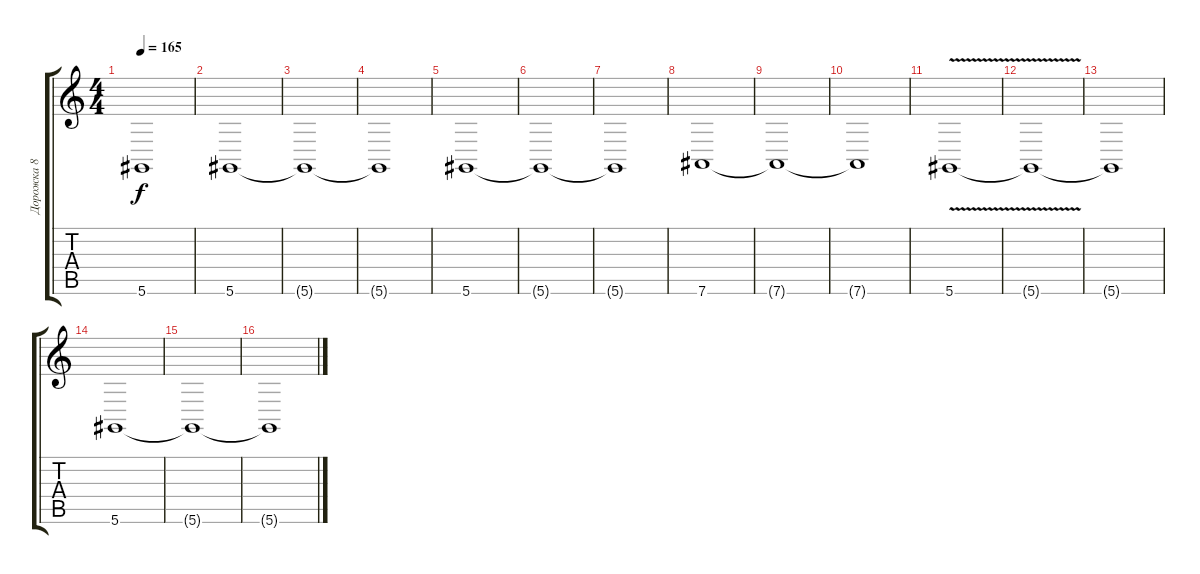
\track ("Дорожка 8" "Дорожка 8") {instrument churchorgan}
\staff {score tabs}
\tuning (Eb4 Bb3 Gb3 Db3 Ab2 Eb2) {hide}
\ts (4 4)
\tempo 165
\clef g2
\ks c
5.6{t}.1{dy f} |
5.6.1 |
5.6{t}.1 |
5.6{t}.1 |
5.6.1 |
5.6{t}.1 |
5.6{t}.1 |
7.6.1 |
7.6{t}.1 |
7.6{t}.1 |
5.6{v}.1 |
5.6{t}.1 |
5.6{t}.1 |
5.6.1 |
5.6{t}.1 |
5.6{t}.1
